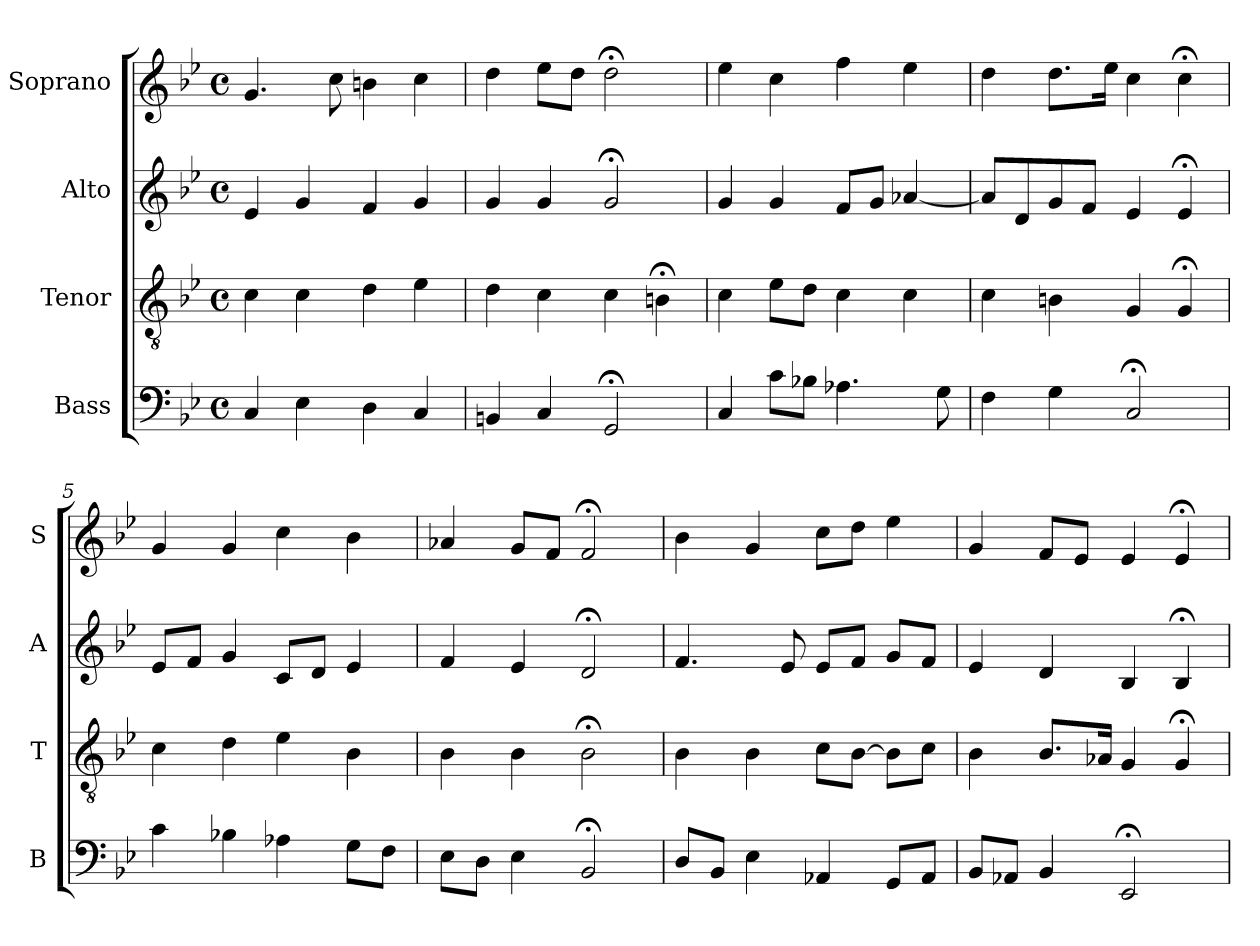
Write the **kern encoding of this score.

**kern	**kern	**kern	**kern
*part4	*part3	*part2	*part1
*staff4	*staff3	*staff2	*staff1
*I"Bass	*I"Tenor	*I"Alto	*I"Soprano
*I'B	*I'T	*I'A	*I'S
*clefF4	*clefGv2	*clefG2	*clefG2
*k[b-e-]	*k[b-e-]	*k[b-e-]	*k[b-e-]
*C:dor	*C:dor	*C:dor	*C:dor
*M4/4	*M4/4	*M4/4	*M4/4
*met(c)	*met(c)	*met(c)	*met(c)
*MM100	*MM100	*MM100	*MM100
=1	=1	=1	=1
4C	4c	4e-	4.g
4E-	4c	4g	.
.	.	.	8cc
4D	4d	4f	4bn
4C	4e-	4g	4cc
=2	=2	=2	=2
4BBn	4d	4g	4dd
4C	4c	4g	8ee-L
.	.	.	8ddJ
2GG;<	4c	2g;<	2dd;<
.	4Bn;<	.	.
=3	=3	=3	=3
4C	4c	4g	4ee-
8cL	8e-L	4g	4cc
8B-XJ	8dJ	.	.
4.A-X	4c	8fL	4ff
.	.	8gJ	.
.	4c	[4a-X	4ee-
8G	.	.	.
=4	=4	=4	=4
4F	4c	8a-L]	4dd
.	.	8d	.
4G	4Bn	8g	8.ddL
.	.	8fJ	.
.	.	.	16ee-Jk
2C;<	4G	4e-	4cc
.	4G;<	4e-;<	4cc;<
=5	=5	=5	=5
4c	4c	8e-L	4g
.	.	8fJ	.
4B-X	4d	4g	4g
4A-X	4e-	8cL	4cc
.	.	8dJ	.
8GL	4B-	4e-	4b-
8FJ	.	.	.
=6	=6	=6	=6
8E-L	4B-	4f	4a-X
8DJ	.	.	.
4E-	4B-	4e-	8gL
.	.	.	8fJ
2BB-;<	2B-;<	2d;<	2f;<
=7	=7	=7	=7
8DL	4B-	4.f	4b-
8BB-J	.	.	.
4E-	4B-	.	4g
.	.	8e-	.
4AA-X	8cL	8e-L	8ccL
.	[8B-J	8fJ	8ddJ
8GGL	8B-L]	8gL	4ee-
8AA-J	8cJ	8fJ	.
=8	=8	=8	=8
8BB-L	4B-	4e-	4g
8AA-XJ	.	.	.
4BB-	8.B-L	4d	8fL
.	.	.	8e-J
.	16A-XJk	.	.
2EE-;<	4G	4B-	4e-
.	4G;<	4B-;<	4e-;<
=	=	=	=
*-	*-	*-	*-
